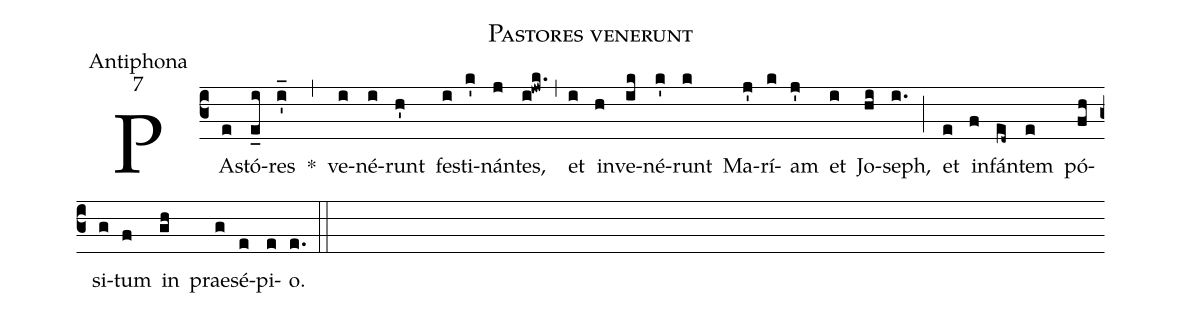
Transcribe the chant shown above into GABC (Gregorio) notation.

name:Pastores venerunt;
office-part:Antiphona;
mode:7;
%%
(c3) PA(e)stó(e_i)res(i'_) *(,) ve(i)né(i)runt(h') fe(i)sti(k')nán(j)tes,(i!jwk.) (,) et(i) in(h)ve(ik)né(k')runt(k) Ma(j')rí(k)am(j') et(i) Jo(hi)seph,(i.) (;) et(e) in(f)fán(ed~)tem(e) pó(fh)si(g)tum(f) in(gh) prae(g)sé(e)pi(e)o.(e.) (::)
